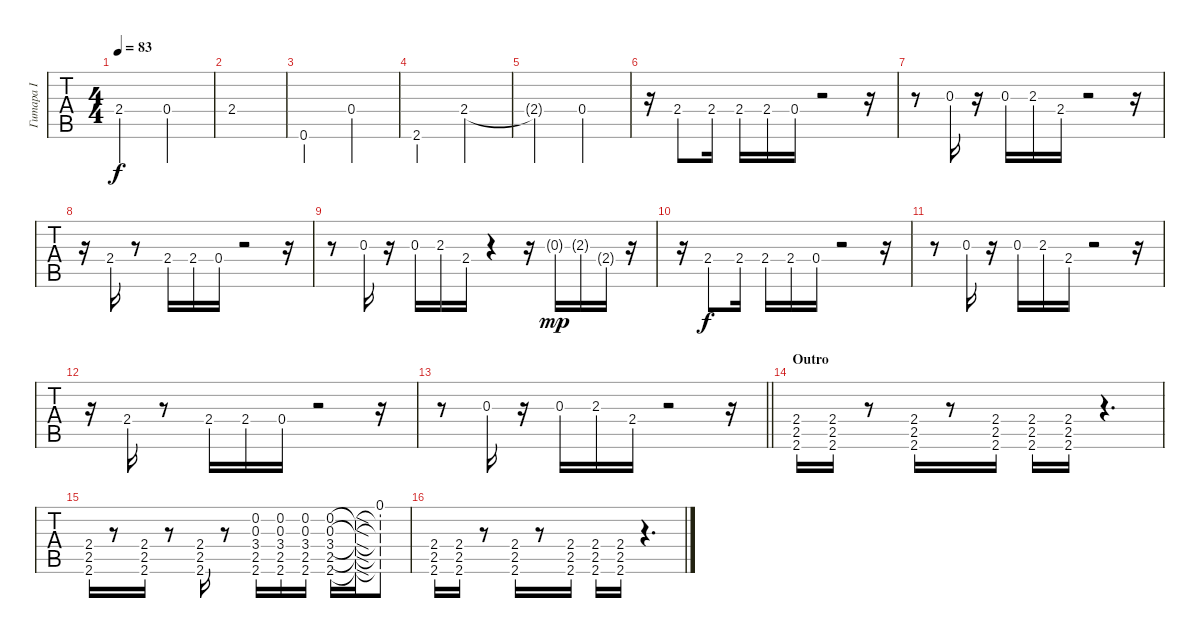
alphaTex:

\track ("Гитара I" "Гитара I") {instrument overdrivenguitar}
\staff {tabs}
\tuning (E4 B3 G3 D3 A2 D2) {hide}
\ts (4 4)
\tempo 83
\clef g2
\ks c
2.4{t}.2{dy f} 0.4.2 |
2.4.1 |
0.6.2 0.4.2 |
2.6.2 2.4.2 |
2.4{t}.2 0.4.2 |
r.16 2.4{st}.8 2.4.16 2.4.16 2.4.16 0.4.16 r.2 r.16 |
r.8 0.3.16 r.16 0.3.16 2.3.16 2.4.16 r.2 r.16 |
r.16 2.4.16 r.8 2.4.16 2.4.16 0.4.16 r.2 r.16 |
r.8 0.3.16 r.16 0.3.16 2.3.16 2.4.16 r.4 r.16 0.3{g}.16{dy mp} 2.3{g}.16 2.4{g}.16 r.16 |
r.16 2.4{st}.8{dy f} 2.4.16 2.4.16 2.4.16 0.4.16 r.2 r.16 |
r.8 0.3.16 r.16 0.3.16 2.3.16 2.4.16 r.2 r.16 |
r.16 2.4.16 r.8 2.4.16 2.4.16 0.4.16 r.2 r.16 |
\barLineRight lightlight
r.8 0.3.16 r.16 0.3.16 2.3.16 2.4.16 r.2 r.16 |
\section ("" "Outro")
(2.4 2.5 2.6).16 (2.4 2.5 2.6).16 r.8 (2.4 2.5 2.6).16 r.8 (2.4 2.5 2.6).16 (2.4 2.5 2.6).16 (2.4 2.5 2.6).16 r.4{d} |
(2.4 2.5 2.6).16 r.8 (2.4 2.5 2.6).16 r.8 (2.4 2.5 2.6).16 r.8 (0.2 0.3 3.4 2.5 2.6).16 (0.2 0.3 3.4 2.5 2.6).16 (0.2 0.3 3.4 2.5 2.6).16 (0.2 0.3 3.4 2.5 2.6).16 (0.2{sod t} 0.3{sod t} 3.4{sod t} 2.5{sod t} 2.6{sod t}).16 (0.1 0.2{t} 0.3{t} 3.4{t} 2.5{t} 2.6{t}).8 |
(2.4 2.5 2.6).16 (2.4 2.5 2.6).16 r.8 (2.4 2.5 2.6).16 r.8 (2.4 2.5 2.6).16 (2.4 2.5 2.6).16 (2.4 2.5 2.6).16 r.4{d}
